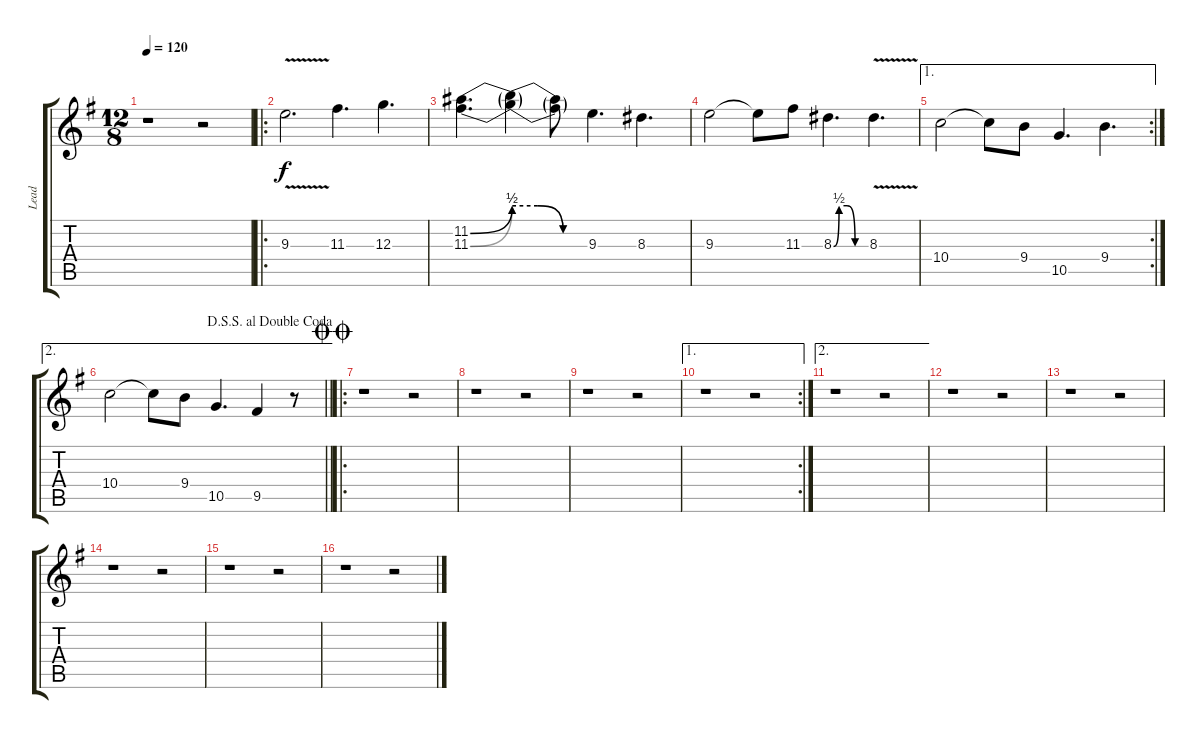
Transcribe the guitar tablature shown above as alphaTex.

\track ("Lead" "Lead") {instrument distortionguitar}
\staff {score tabs}
\tuning (E4 B3 G3 D3 A2 E2) {hide}
\ts (12 8)
\tempo 120
\clef g2
\ks g
r.1{dy f} r.2 |
\ro
9.3{v}.2{d} 11.3.4{d} 12.3.4{d} |
(11.2{be (bend 0 0 60 2)} 11.3{be (bend 0 0 60 2)}).4{d} (11.2{be (custom 0 2 20 2 40 0 60 0) t} 11.3{be (custom 0 2 20 2 40 0 60 0) t}).4 (11.2{t} 11.3{t}).8 9.3.4{d} 8.3.4{d} |
9.3.2 9.3{t}.8 11.3.8 8.3{be (custom 0 0 10 2 25 2 40 0 60 0)}.4{d} 8.3{v}.4{d} |
\ae 1
\rc 2
10.4.2 10.4{t}.8 9.4.8 10.5.4{d} 9.4.4{d} |
\ae 2
\jump dalsegnosegnoaldoublecoda
\barLineRight lightlight
10.4.2 10.4{t}.8 9.4.8 10.5.4{d} 9.5.4 r.8 |
\ro
\jump doublecoda
r.1 r.2 |
r.1 r.2 |
r.1 r.2 |
\ae 1
\rc 2
r.1 r.2 |
\ae 2
r.1 r.2 |
r.1 r.2 |
r.1 r.2 |
r.1 r.2 |
r.1 r.2 |
r.1 r.2
